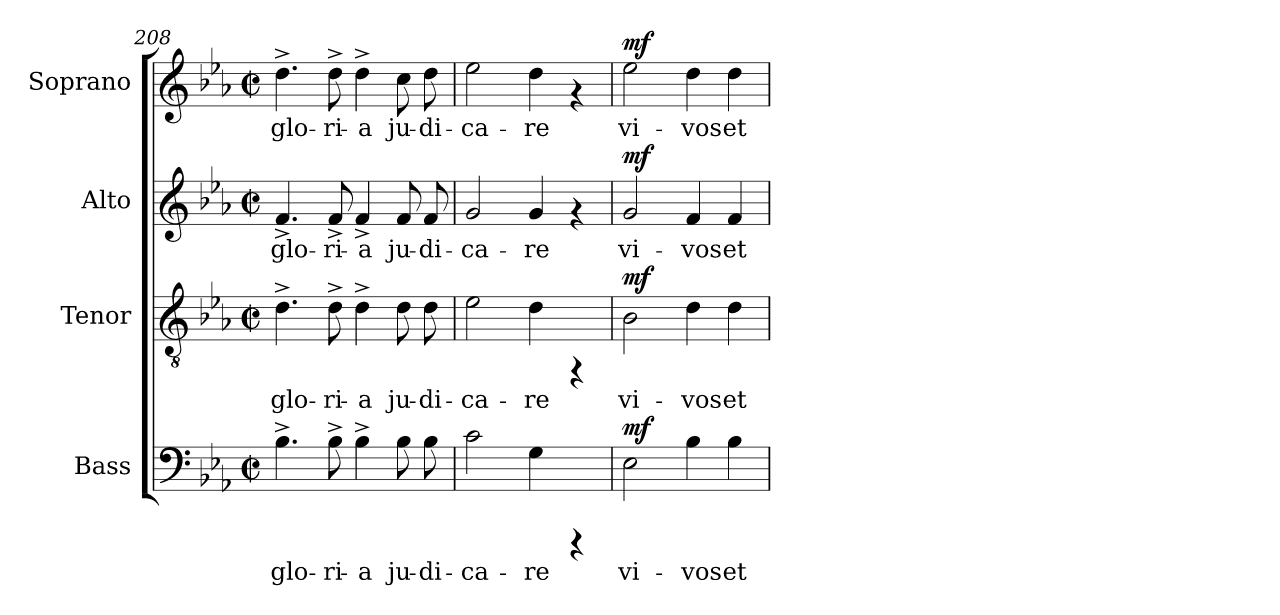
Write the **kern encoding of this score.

**kern	**text	**dynam	**kern	**text	**dynam	**kern	**text	**dynam	**kern	**text	**dynam
*part4	*part4	*part4	*part3	*part3	*part3	*part2	*part2	*part2	*part1	*part1	*part1
*staff4	*staff4	*staff4	*staff3	*staff3	*staff3	*staff2	*staff2	*staff2	*staff1	*staff1	*staff1
*I"Bass	*	*	*I"Tenor	*	*	*I"Alto	*	*	*I"Soprano	*	*
*I'B.	*	*	*I'T.	*	*	*I'A.	*	*	*I'S.	*	*
*clefF4	*	*	*clefGv2	*	*	*clefG2	*	*	*clefG2	*	*
*k[b-e-a-]	*	*	*k[b-e-a-]	*	*	*k[b-e-a-]	*	*	*k[b-e-a-]	*	*
*E-:	*	*	*E-:	*	*	*E-:	*	*	*E-:	*	*
*M2/2	*	*	*M2/2	*	*	*M2/2	*	*	*M2/2	*	*
*met(c|)	*	*	*met(c|)	*	*	*met(c|)	*	*	*met(c|)	*	*
=208	=208	=208	=208	=208	=208	=208	=208	=208	=208	=208	=208
!	!LO:LY:b:cj	!	!	!LO:LY:b:cj	!	!	!LO:LY:b:cj	!	!	!LO:LY:b:cj	!
4.B-^>\	glo-	.	4.d^>\	glo-	.	4.f^>/	glo-	.	4.dd^>\	glo-	.
!	!LO:LY:b:cj	!	!	!LO:LY:b:cj	!	!	!LO:LY:b:cj	!	!	!LO:LY:b:cj	!
8B-^>\	-ri-	.	8d^>\	-ri-	.	8f^>/	-ri-	.	8dd^>\	-ri-	.
!	!LO:LY:b:cj	!	!	!LO:LY:b:cj	!	!	!LO:LY:b:cj	!	!	!LO:LY:b:cj	!
4B-^>\	-a	.	4d^>\	-a	.	4f^>/	-a	.	4dd^>\	-a	.
!	!LO:LY:b:cj	!	!	!LO:LY:b:cj	!	!	!LO:LY:b:cj	!	!	!LO:LY:b:cj	!
8B-\	ju-	.	8d\	ju-	.	8f/	ju-	.	8cc\	ju-	.
!	!LO:LY:b:cj	!	!	!LO:LY:b:cj	!	!	!LO:LY:b:cj	!	!	!LO:LY:b:cj	!
8B-\	-di-	.	8d\	-di-	.	8f/	-di-	.	8dd\	-di-	.
=209	=209	=209	=209	=209	=209	=209	=209	=209	=209	=209	=209
!	!LO:LY:b:cj	!	!	!LO:LY:b:cj	!	!	!LO:LY:b:cj	!	!	!LO:LY:b:cj	!
2c\	-ca-	.	2e-\	-ca-	.	2g/	-ca-	.	2ee-\	-ca-	.
!	!LO:LY:b:cj	!	!	!LO:LY:b:cj	!	!	!LO:LY:b:cj	!	!	!LO:LY:b:cj	!
4G\	-re	.	4d\	-re	.	4g/	-re	.	4dd\	-re	.
4rCCC	.	.	4rFF	.	.	4rf	.	.	4rf	.	.
=210	=210	=210	=210	=210	=210	=210	=210	=210	=210	=210	=210
!	!LO:LY:b:cj	!LO:DY:a	!	!LO:LY:b:cj	!LO:DY:a	!	!LO:LY:b:cj	!LO:DY:a	!	!LO:LY:b:cj	!LO:DY:a
2E-\	vi-	mf	2B-\	vi-	mf	2g/	vi-	mf	2ee-\	vi-	mf
!	!LO:LY:b:cj	!	!	!LO:LY:b:cj	!	!	!LO:LY:b:cj	!	!	!LO:LY:b:cj	!
4B-\	-vos	.	4d\	-vos	.	4f/	-vos	.	4dd\	-vos	.
!	!LO:LY:b:cj	!	!	!LO:LY:b:cj	!	!	!LO:LY:b:cj	!	!	!LO:LY:b:cj	!
4B-\	et	.	4d\	et	.	4f/	et	.	4dd\	et	.
=	=	=	=	=	=	=	=	=	=	=	=
*-	*-	*-	*-	*-	*-	*-	*-	*-	*-	*-	*-
